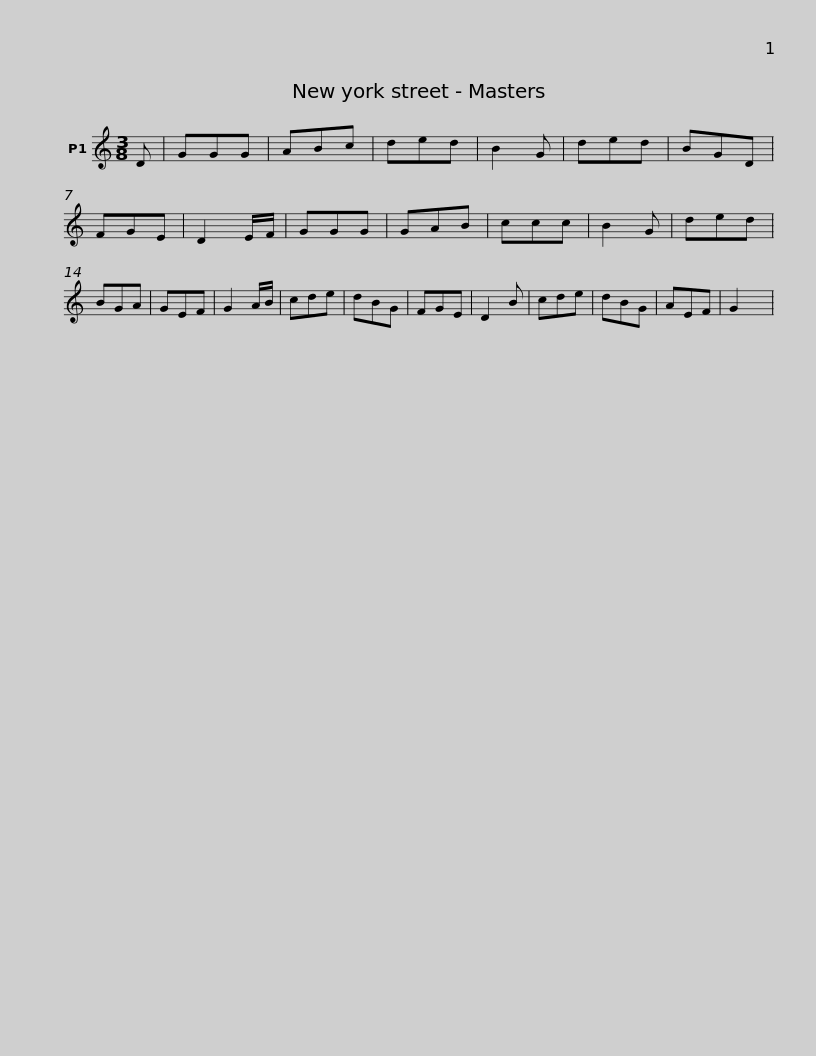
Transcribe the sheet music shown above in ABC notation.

X:1
L:1/8
M:3/8
I:linebreak $
K:C
V:1 treble
V:1
 D | GGG | ABc | ded | B2 G | %5
 ded | BGD | FGE |$ D2 E/F/ | GGG | %10
 GAB | ccc | B2 G | ded | BGA | %15
 GEF |$ G2 A/B/ | cde | dBG | FGE | %20
 D2 B | cde | dBG | AEF | G2 x | %25
